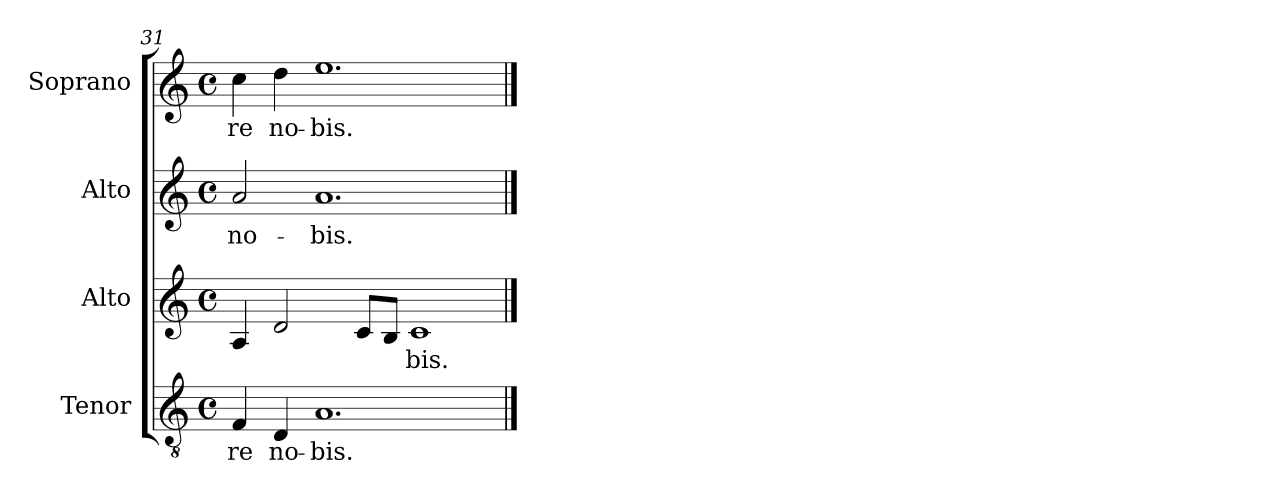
**kern	**text	**kern	**text	**kern	**text	**kern	**text
*part4	*part4	*part3	*part3	*part2	*part2	*part1	*part1
*staff4	*staff4	*staff3	*staff3	*staff2	*staff2	*staff1	*staff1
*I"Tenor	*	*I"Alto	*	*I"Alto	*	*I"Soprano	*
*I'T.	*	*I'A.	*	*I'A.	*	*I'S.	*
*clefGv2	*	*clefG2	*	*clefG2	*	*clefG2	*
*ITrd7c12	*	*	*	*	*	*	*
*k[]	*	*k[]	*	*k[]	*	*k[]	*
*C:	*	*C:	*	*C:	*	*C:	*
*M4/4	*	*M4/4	*	*M4/4	*	*M4/4	*
*met(c)	*	*met(c)	*	*met(c)	*	*met(c)	*
=31	=31	=31	=31	=31	=31	=31	=31
!	!LO:LY:b:color=#000000	!	!	!	!	!	!
!	!	!	!	!	!LO:LY:b:color=#000000	!	!
!	!	!	!	!	!	!	!LO:LY:b:color=#000000
4FFi/	-re	4Ai/	.	2ai/	no-	4cci\	-re
!	!LO:LY:b:color=#000000	!	!	!	!	!	!
!	!	!	!	!	!	!	!LO:LY:b:color=#000000
4DDi/	no-	2di/	.	.	.	4ddi\	no-
!	!LO:LY:b:color=#000000	!	!	!	!	!	!
!	!	!	!	!	!LO:LY:b:color=#000000	!	!
!	!	!	!	!	!	!	!LO:LY:b:color=#000000
1.AAi	-bis.	.	.	1.ai	-bis.	1.eei	-bis.
.	.	8ci/L	.	.	.	.	.
.	.	8Bi/J	.	.	.	.	.
!	!	!	!LO:LY:b:color=#000000	!	!	!	!
.	.	1ci	-bis.	.	.	.	.
==	==	==	==	==	==	==	==
*-	*-	*-	*-	*-	*-	*-	*-
